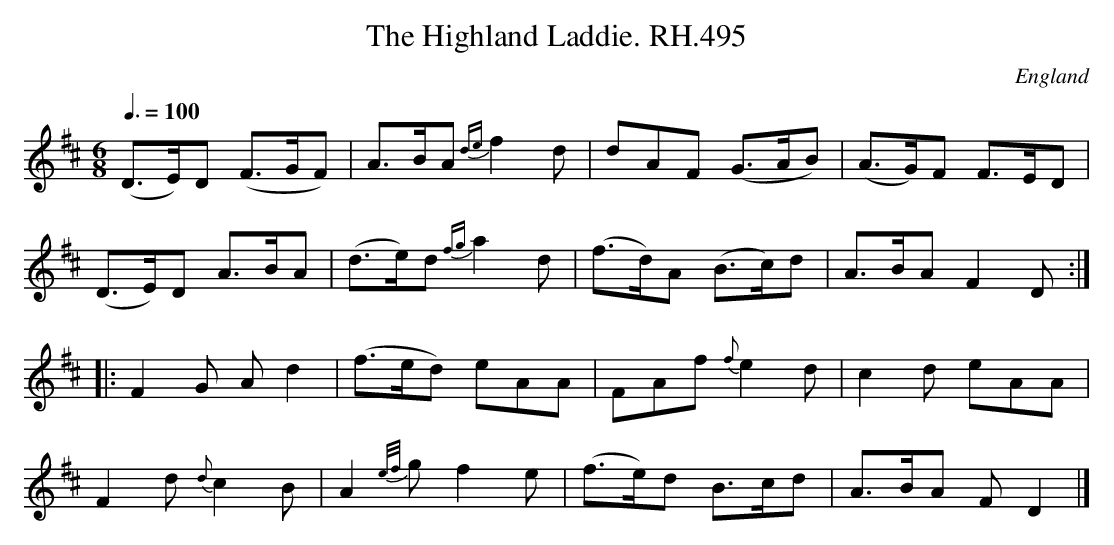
X:1
T:Highland Laddie. RH.495, The
O:England
M:6/8
L:1/8
Q:3/8=100
K:D
(D>E)D (F>GF)|A>BA {de}f2d|\
dAF (G>AB)|(A>G)F F>ED|
(D>E)D A>BA|(d>e)d {fg}a2d|\
(f>d)A (B>c)d|A>BAF2D:|
|:F2G Ad2|(f>ed) eAA|\
FAf{f} e2d|c2d eAA|
F2d{d} c2B|A2{e/f/} gf2e|\
(f>e)d B>cd|A>BA FD2|]
